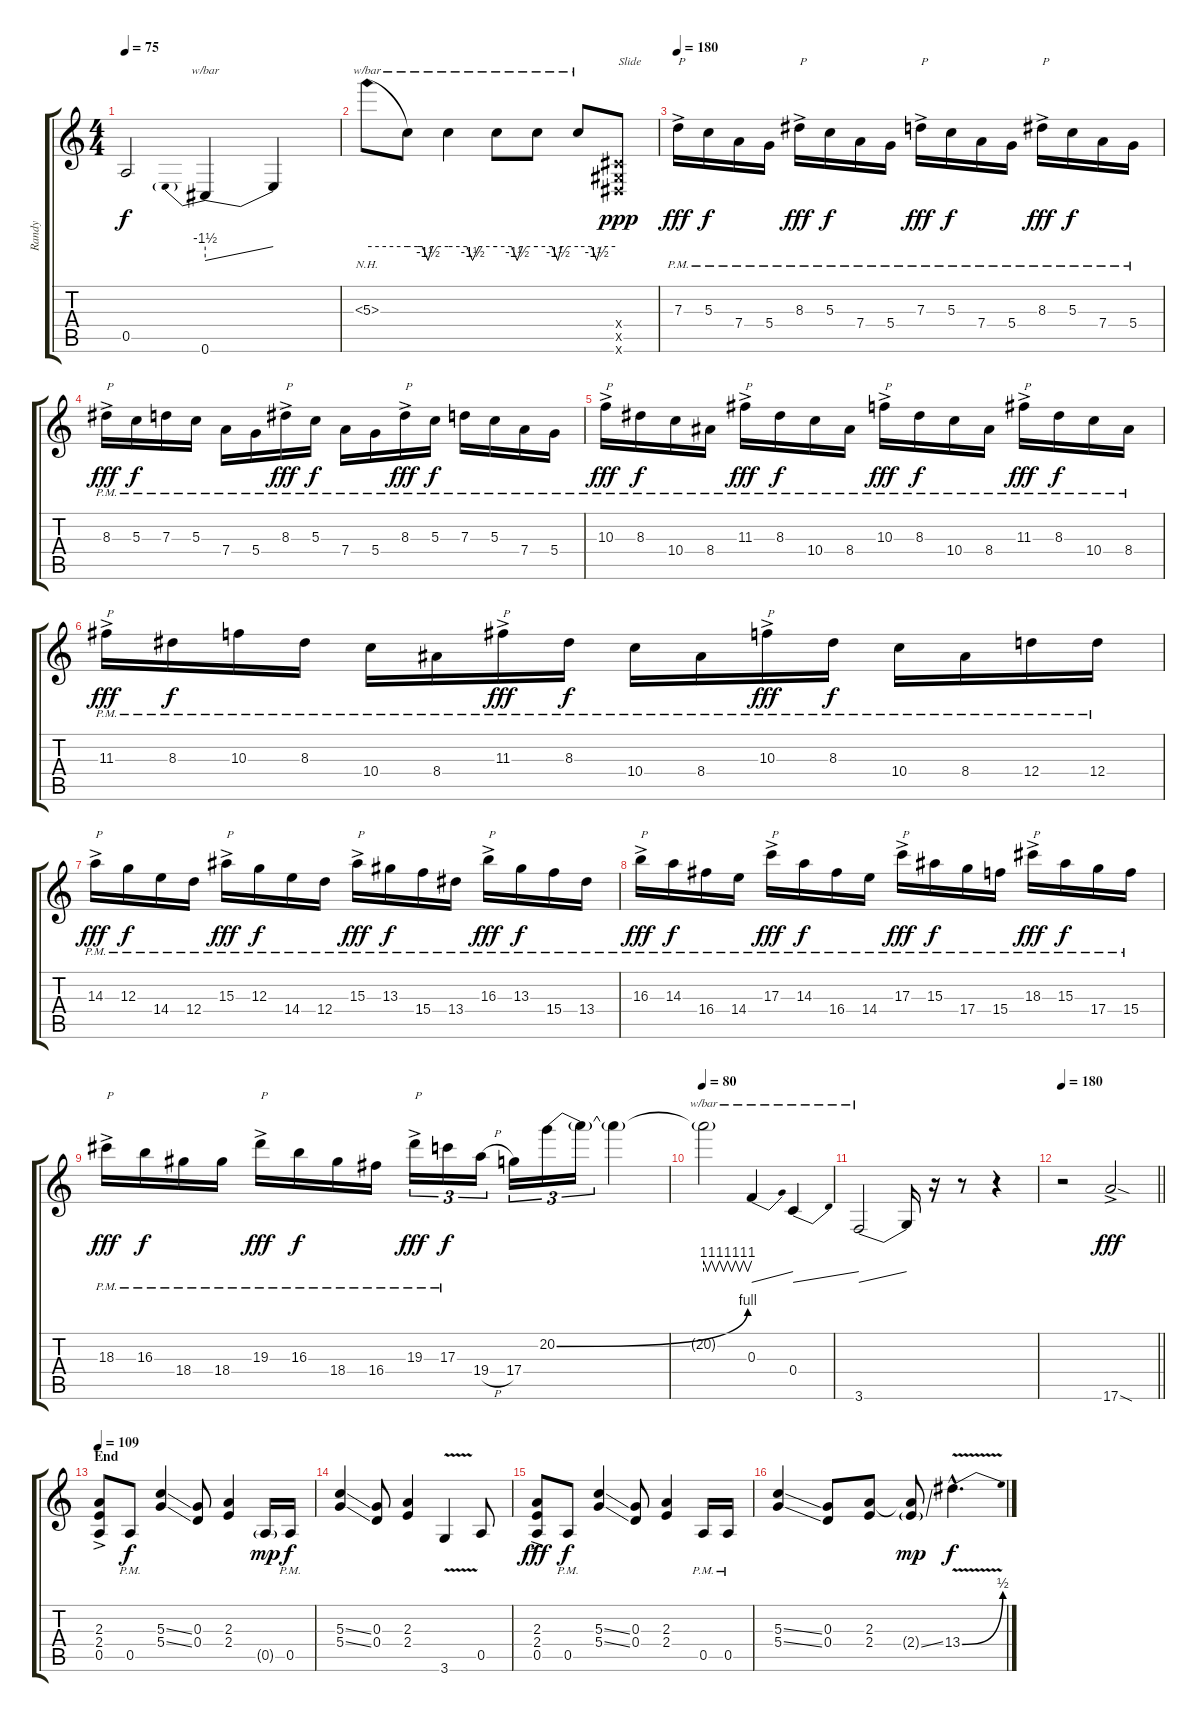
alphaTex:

\track ("Randy" "Randy") {instrument overdrivenguitar}
\staff {score tabs}
\tuning (E4 B3 G3 D3 A2 E2) {hide}
\ts (4 4)
\tempo 75
\clef g2
\ks c
0.5{t}.2{dy f} 0.6.4{tbe (predivedive default 0 -6 60 0)} 0.6{t}.4 |
5.3{nh}.8{tbe (hold default 0 0 60 0)} 5.3{t}.8{tbe (custom default 0 0 15 0 22 0 30 -6 37 0 60 0)} 5.3{t}.4{tbe (custom default 0 0 23 0 30 -6 38 0 60 0)} 5.3{t}.8{tbe (custom default 0 0 22 0 30 -6 38 0 60 0)} 5.3{t}.8{tbe (custom default 0 0 22 0 30 -6 36 0 60 0)} 5.3{t}.8{tbe (custom default 0 0 22 0 30 -6 37 0 60 0)} (-1.4{x} -1.5{x} -1.6{x}).8{txt "Slide" dy ppp} |
\tempo 180
7.3{ac pm}.16{txt "P" dy fff} 5.3{pm}.16{dy f} 7.4{pm}.16 5.4{pm}.16 8.3{ac pm}.16{txt "P" dy fff} 5.3{pm}.16{dy f} 7.4{pm}.16 5.4{pm}.16 7.3{ac pm}.16{txt "P" dy fff} 5.3{pm}.16{dy f} 7.4{pm}.16 5.4{pm}.16 8.3{ac pm}.16{txt "P" dy fff} 5.3{pm}.16{dy f} 7.4{pm}.16 5.4{pm}.16 |
8.3{ac pm}.16{txt "P" dy fff} 5.3{pm}.16{dy f} 7.3{pm}.16 5.3{pm}.16 7.4{pm}.16 5.4{pm}.16 8.3{ac pm}.16{txt "P" dy fff} 5.3{pm}.16{dy f} 7.4{pm}.16 5.4{pm}.16 8.3{ac pm}.16{txt "P" dy fff} 5.3{pm}.16{dy f} 7.3{pm}.16 5.3{pm}.16 7.4{pm}.16 5.4{pm}.16 |
10.3{ac pm}.16{txt "P" dy fff} 8.3{pm}.16{dy f} 10.4{pm}.16 8.4{pm}.16 11.3{ac pm}.16{txt "P" dy fff} 8.3{pm}.16{dy f} 10.4{pm}.16 8.4{pm}.16 10.3{ac pm}.16{txt "P" dy fff} 8.3{pm}.16{dy f} 10.4{pm}.16 8.4{pm}.16 11.3{ac pm}.16{txt "P" dy fff} 8.3{pm}.16{dy f} 10.4{pm}.16 8.4{pm}.16 |
11.3{ac pm}.16{txt "P" dy fff} 8.3{pm}.16{dy f} 10.3{pm}.16 8.3{pm}.16 10.4{pm}.16 8.4{pm}.16 11.3{ac pm}.16{txt "P" dy fff} 8.3{pm}.16{dy f} 10.4{pm}.16 8.4{pm}.16 10.3{ac pm}.16{txt "P" dy fff} 8.3{pm}.16{dy f} 10.4{pm}.16 8.4{pm}.16 12.4{pm}.16 12.4{pm}.16 |
14.3{ac pm}.16{txt "P" dy fff} 12.3{pm}.16{dy f} 14.4{pm}.16 12.4{pm}.16 15.3{ac pm}.16{txt "P" dy fff} 12.3{pm}.16{dy f} 14.4{pm}.16 12.4{pm}.16 15.3{ac pm}.16{txt "P" dy fff} 13.3{pm}.16{dy f} 15.4{pm}.16 13.4{pm}.16 16.3{ac pm}.16{txt "P" dy fff} 13.3{pm}.16{dy f} 15.4{pm}.16 13.4{pm}.16 |
16.3{ac pm}.16{txt "P" dy fff} 14.3{pm}.16{dy f} 16.4{pm}.16 14.4{pm}.16 17.3{ac pm}.16{txt "P" dy fff} 14.3{pm}.16{dy f} 16.4{pm}.16 14.4{pm}.16 17.3{ac pm}.16{txt "P" dy fff} 15.3{pm}.16{dy f} 17.4{pm}.16 15.4{pm}.16 18.3{ac pm}.16{txt "P" dy fff} 15.3{pm}.16{dy f} 17.4{pm}.16 15.4{pm}.16 |
18.3{ac pm}.16{txt "P" dy fff} 16.3{pm}.16{dy f} 18.4{pm}.16 18.4{pm}.16 19.3{ac pm}.16{txt "P" dy fff} 16.3{pm}.16{dy f} 18.4{pm}.16 16.4{pm}.16 19.3{ac pm}.16{tu (3 2) txt "P" dy fff} 17.3{pm}.16{tu (3 2) dy f} 19.4{h}.16{tu (3 2)} 17.4.16{tu (3 2)} 20.2{be (bend 0 0 60 4)}.16{tu (3 2)} 20.2{t}.16{tu (3 2)} 20.2{t}.4 |
\tempo 80
20.2{t}.2{tbe (custom default 0 4 5 0 10 4 15 0 20 4 25 0 30 4 35 0 40 4 45 0 50 4 55 0 60 4)} 0.3.4{tbe (dive default 0 -4 60 0)} 0.4.4{tbe (dive default 0 -4 60 0)} |
3.6.2{tbe (dive default 0 -4 60 0)} 3.6{t}.16 r.16 r.8 r.4 |
\tempo 180
\barLineRight lightlight
r.2 17.6{sod ac}.2{dy fff} |
\section ("" "End")
\tempo 109
(2.3 2.4 0.5{ac}).8 0.5{pm}.8{dy f} (5.3{ss} 5.4{ss}).4 (0.3 0.4).8 (2.3 2.4).4 0.5{g}.16{dy mp} 0.5{pm}.16{dy f} |
(5.3{ss} 5.4{ss}).4 (0.3 0.4).8 (2.3 2.4).4 3.6{v}.4 0.5.8 |
(2.3 2.4 0.5{ac}).8{dy fff} 0.5{pm}.8{dy f} (5.3{ss} 5.4{ss}).4 (0.3 0.4).8 (2.3 2.4).4 0.5{pm}.16 0.5{pm}.16 |
(5.3{ss} 5.4{ss}).4 (0.3 0.4).8 (2.3 2.4).8 (2.3{t} 2.4{ss g}).8{dy mp} 13.4{be (bend 0 0 60 2) v hac}.4{d dy f}
